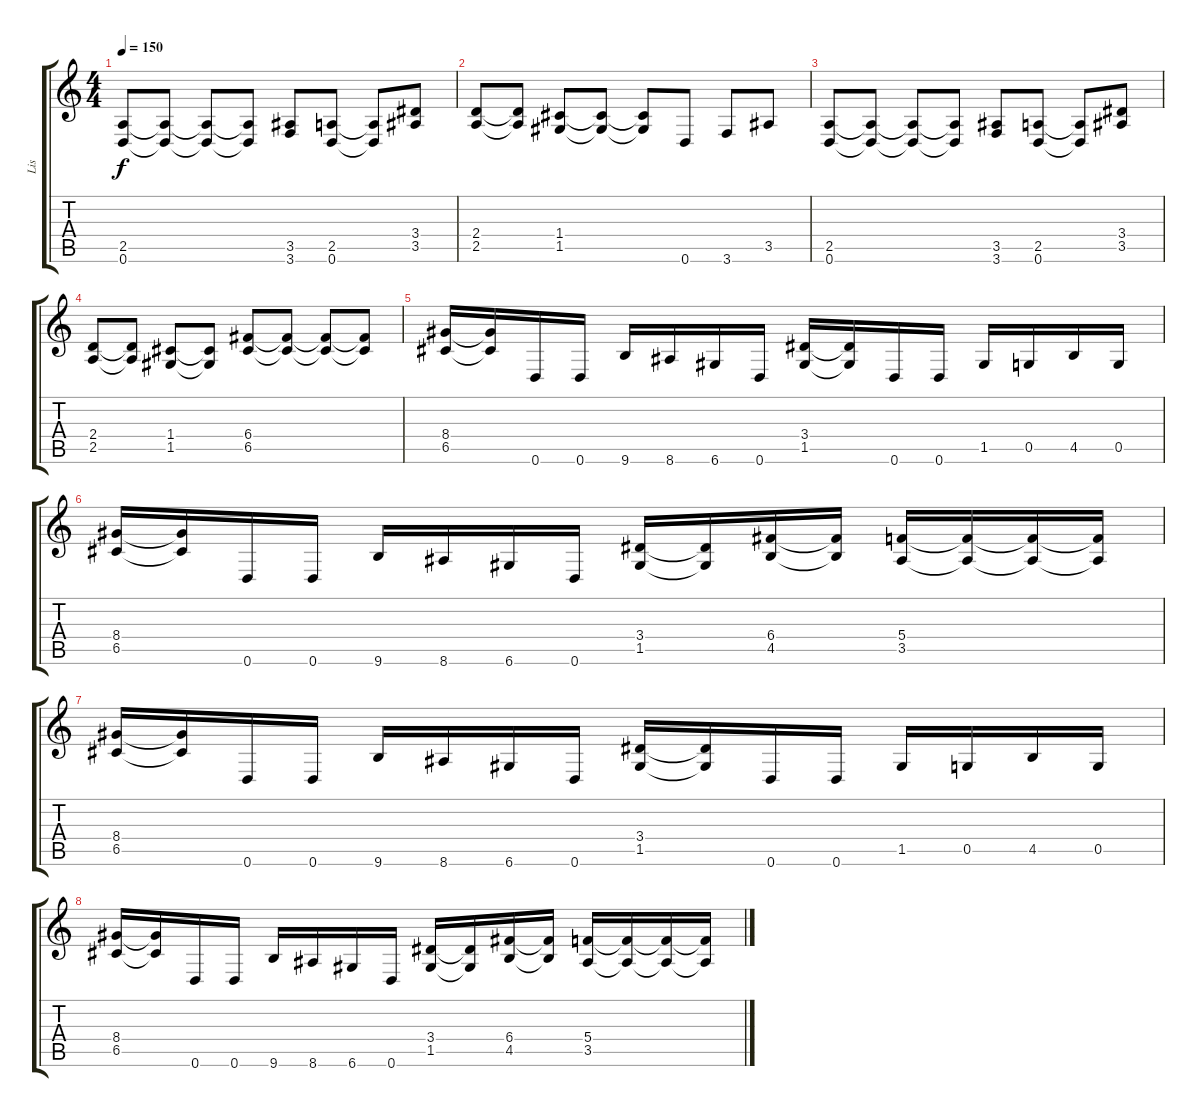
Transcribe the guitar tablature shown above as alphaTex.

\track ("Lis" "Lis") {instrument distortionguitar}
\staff {score tabs}
\tuning (D4 A3 F3 C3 G2 D2) {hide}
\ts (4 4)
\tempo 150
\clef g2
\ks c
(2.5 0.6).8{dy f} (2.5{t} 0.6{t}).8 (2.5{t} 0.6{t}).8 (2.5{t} 0.6{t}).8 (3.5 3.6).8 (2.5 0.6).8 (2.5{t} 0.6{t}).8 (3.4 3.5).8 |
(2.4 2.5).8 (2.4{t} 2.5{t}).8 (1.4 1.5).8 (1.4{t} 1.5{t}).8 (1.4{t} 1.5{t}).8 0.6.8 3.6.8 3.5.8 |
(2.5 0.6).8 (2.5{t} 0.6{t}).8 (2.5{t} 0.6{t}).8 (2.5{t} 0.6{t}).8 (3.5 3.6).8 (2.5 0.6).8 (2.5{t} 0.6{t}).8 (3.4 3.5).8 |
(2.4 2.5).8 (2.4{t} 2.5{t}).8 (1.4 1.5).8 (1.4{t} 1.5{t}).8 (6.4 6.5).8 (6.4{t} 6.5{t}).8 (6.4{t} 6.5{t}).8 (6.4{t} 6.5{t}).8 |
(8.4 6.5).16 (8.4{t} 6.5{t}).16 0.6.16 0.6.16 9.6.16 8.6.16 6.6.16 0.6.16 (3.4 1.5).16 (3.4{t} 1.5{t}).16 0.6.16 0.6.16 1.5.16 0.5.16 4.5.16 0.5.16 |
(8.4 6.5).16 (8.4{t} 6.5{t}).16 0.6.16 0.6.16 9.6.16 8.6.16 6.6.16 0.6.16 (3.4 1.5).16 (3.4{t} 1.5{t}).16 (6.4 4.5).16 (6.4{t} 4.5{t}).16 (5.4 3.5).16 (5.4{t} 3.5{t}).16 (5.4{t} 3.5{t}).16 (5.4{t} 3.5{t}).16 |
(8.4 6.5).16 (8.4{t} 6.5{t}).16 0.6.16 0.6.16 9.6.16 8.6.16 6.6.16 0.6.16 (3.4 1.5).16 (3.4{t} 1.5{t}).16 0.6.16 0.6.16 1.5.16 0.5.16 4.5.16 0.5.16 |
(8.4 6.5).16 (8.4{t} 6.5{t}).16 0.6.16 0.6.16 9.6.16 8.6.16 6.6.16 0.6.16 (3.4 1.5).16 (3.4{t} 1.5{t}).16 (6.4 4.5).16 (6.4{t} 4.5{t}).16 (5.4 3.5).16 (5.4{t} 3.5{t}).16 (5.4{t} 3.5{t}).16 (5.4{t} 3.5{t}).16
